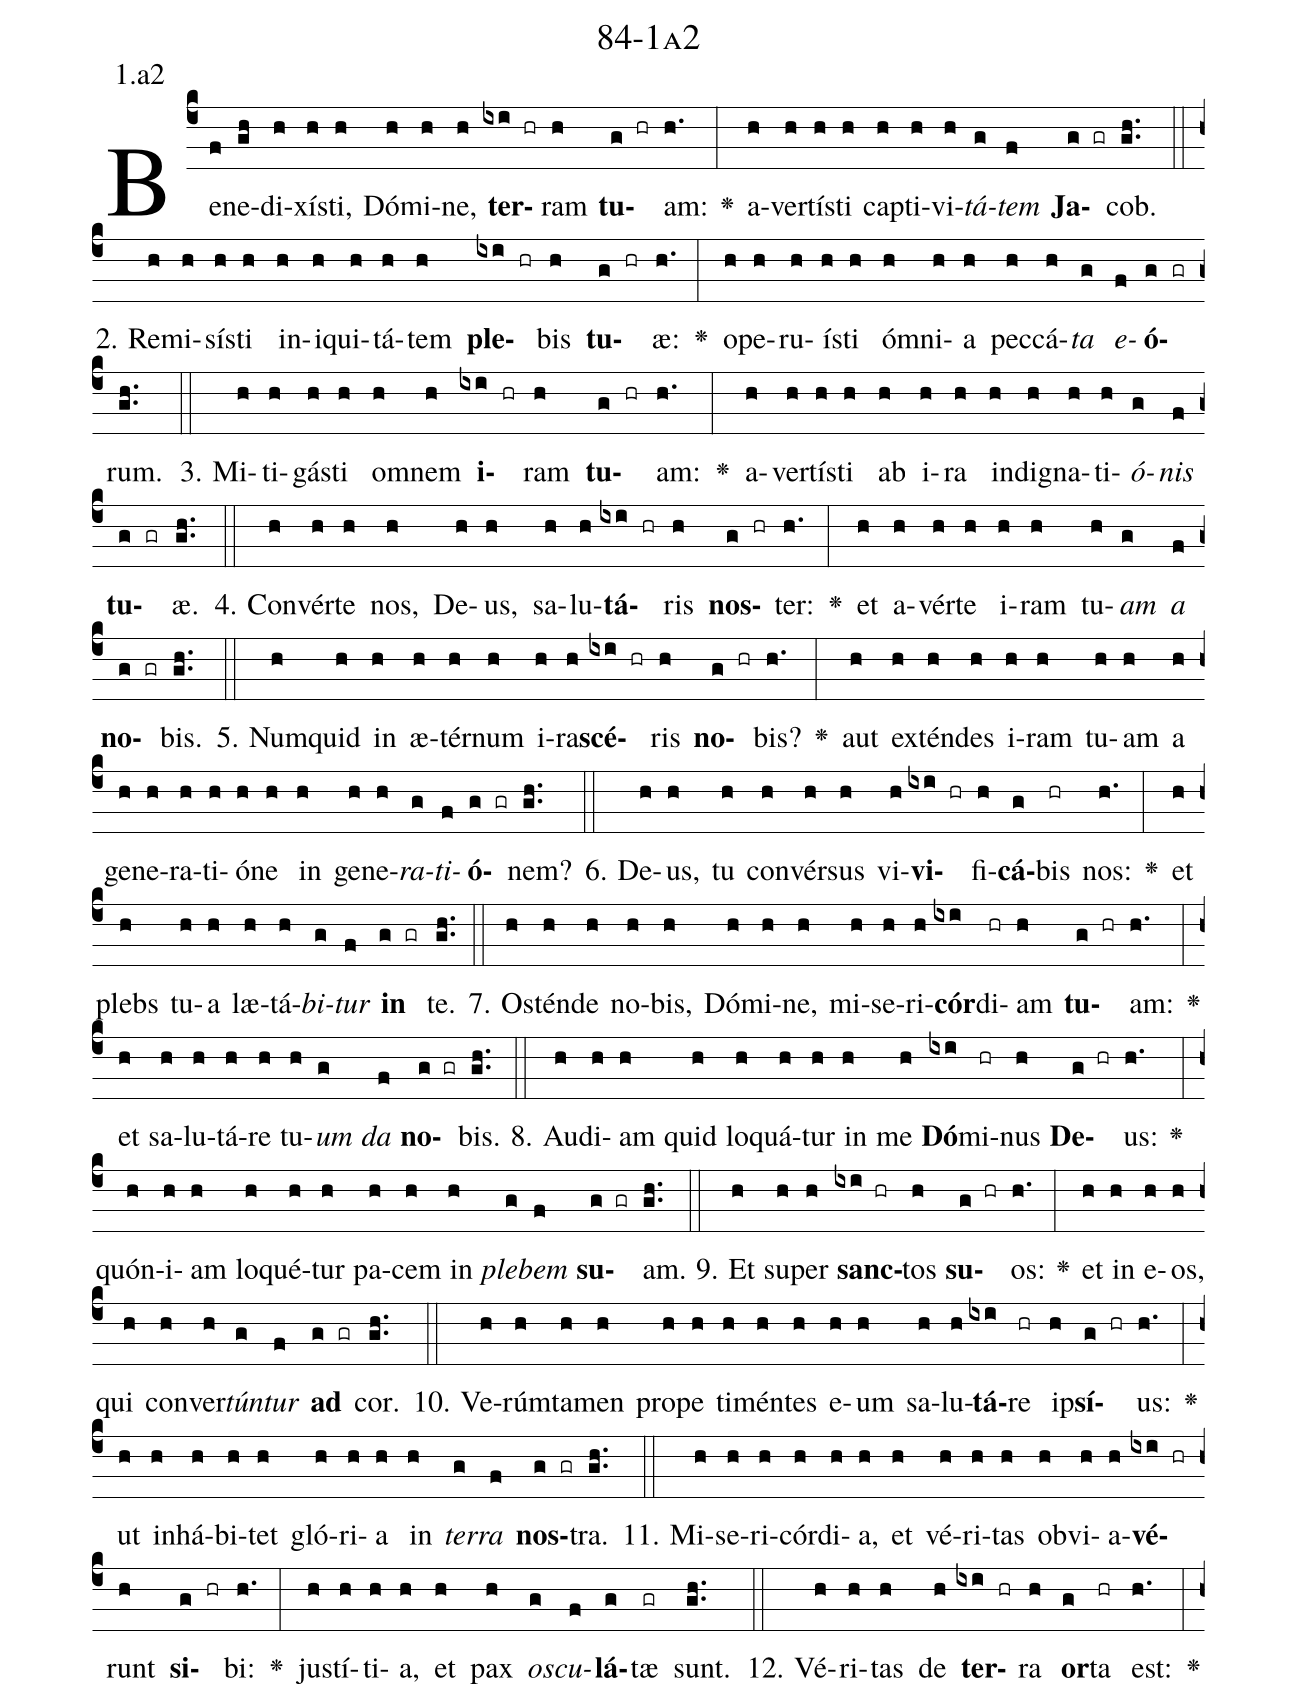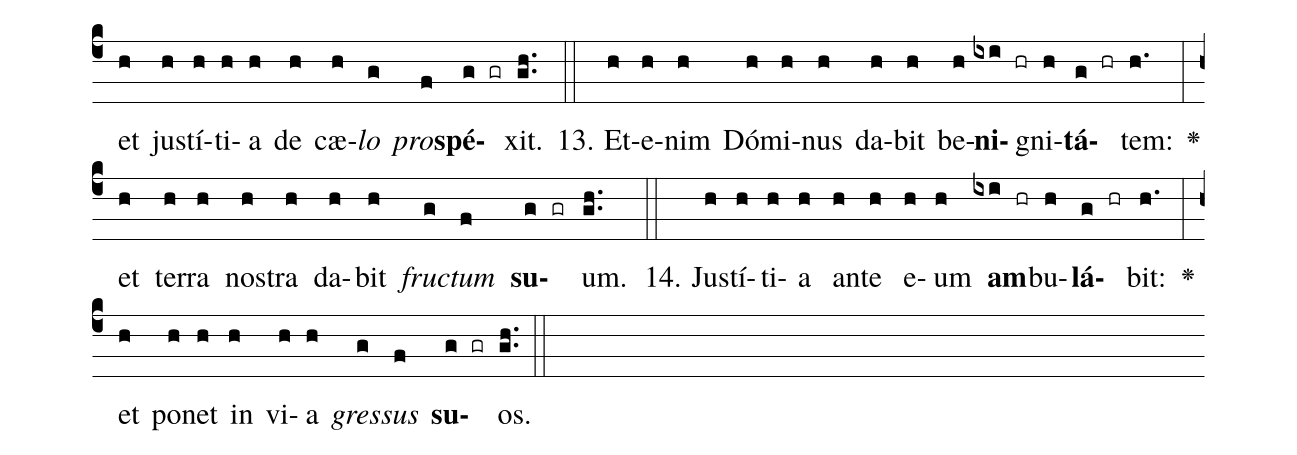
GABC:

name: 84-1a2;
annotation: 1.a2;
%%
(c4)Be(f)ne(gh)di(h)xís(h)ti,(h) Dó(h)mi(h)ne,(h) <b>ter</b>(ixi hr)ram(h) <b>tu</b>(g hr)am:(h.) <v>\greheightstar</v>(:) a(h)ver(h)tís(h)ti(h) cap(h)ti(h)vi(h)<i>tá</i>(g)<i>tem</i>(f) <b>Ja</b>(g gr)cob.(gh..) (::)
2. Re(h)mi(h)sís(h)ti(h) in(h)i(h)qui(h)tá(h)tem(h) <b>ple</b>(ixi hr)bis(h) <b>tu</b>(g hr)æ:(h.) <v>\greheightstar</v>(:) o(h)pe(h)ru(h)ís(h)ti(h) óm(h)ni(h)a(h) pec(h)cá(h)<i>ta</i>(g) <i>e</i>(f)<b>ó</b>(g gr)rum.(gh..) (::)
3. Mi(h)ti(h)gás(h)ti(h) om(h)nem(h) <b>i</b>(ixi hr)ram(h) <b>tu</b>(g hr)am:(h.) <v>\greheightstar</v>(:) a(h)ver(h)tís(h)ti(h) ab(h) i(h)ra(h) in(h)di(h)gna(h)ti(h)<i>ó</i>(g)<i>nis</i>(f) <b>tu</b>(g gr)æ.(gh..) (::)
4. Con(h)vér(h)te(h) nos,(h) De(h)us,(h) sa(h)lu(h)<b>tá</b>(ixi hr)ris(h) <b>nos</b>(g hr)ter:(h.) <v>\greheightstar</v>(:) et(h) a(h)vér(h)te(h) i(h)ram(h) tu(h)<i>am</i>(g) <i>a</i>(f) <b>no</b>(g gr)bis.(gh..) (::)
5. Num(h)quid(h) in(h) æ(h)tér(h)num(h) i(h)ra(h)<b>scé</b>(ixi hr)ris(h) <b>no</b>(g hr)bis?(h.) <v>\greheightstar</v>(:) aut(h) ex(h)tén(h)des(h) i(h)ram(h) tu(h)am(h) a(h) ge(h)ne(h)ra(h)ti(h)ó(h)ne(h) in(h) ge(h)ne(h)<i>ra</i>(g)<i>ti</i>(f)<b>ó</b>(g gr)nem?(gh..) (::)
6. De(h)us,(h) tu(h) con(h)vér(h)sus(h) vi(h)<b>vi</b>(ixi hr)fi(h)<b>cá</b>(g)bis(hr) nos:(h.) <v>\greheightstar</v>(:) et(h) plebs(h) tu(h)a(h) læ(h)tá(h)<i>bi</i>(g)<i>tur</i>(f) <b>in</b>(g gr) te.(gh..) (::)
7. Os(h)tén(h)de(h) no(h)bis,(h) Dó(h)mi(h)ne,(h) mi(h)se(h)ri(h)<b>cór</b>(ixi)di(hr)am(h) <b>tu</b>(g hr)am:(h.) <v>\greheightstar</v>(:) et(h) sa(h)lu(h)tá(h)re(h) tu(h)<i>um</i>(g) <i>da</i>(f) <b>no</b>(g gr)bis.(gh..) (::)
8. Au(h)di(h)am(h) quid(h) lo(h)quá(h)tur(h) in(h) me(h) <b>Dó</b>(ixi)mi(hr)nus(h) <b>De</b>(g hr)us:(h.) <v>\greheightstar</v>(:) quón(h)i(h)am(h) lo(h)qué(h)tur(h) pa(h)cem(h) in(h) <i>ple</i>(g)<i>bem</i>(f) <b>su</b>(g gr)am.(gh..) (::)
9. Et(h) su(h)per(h) <b>sanc</b>(ixi hr)tos(h) <b>su</b>(g hr)os:(h.) <v>\greheightstar</v>(:) et(h) in(h) e(h)os,(h) qui(h) con(h)ver(h)<i>tún</i>(g)<i>tur</i>(f) <b>ad</b>(g gr) cor.(gh..) (::)
10. Ve(h)rúm(h)ta(h)men(h) pro(h)pe(h) ti(h)mén(h)tes(h) e(h)um(h) sa(h)lu(h)<b>tá</b>(ixi)re(hr) ip(h)<b>sí</b>(g hr)us:(h.) <v>\greheightstar</v>(:) ut(h) in(h)há(h)bi(h)tet(h) gló(h)ri(h)a(h) in(h) <i>ter</i>(g)<i>ra</i>(f) <b>nos</b>(g gr)tra.(gh..) (::)
11. Mi(h)se(h)ri(h)cór(h)di(h)a,(h) et(h) vé(h)ri(h)tas(h) ob(h)vi(h)a(h)<b>vé</b>(ixi hr)runt(h) <b>si</b>(g hr)bi:(h.) <v>\greheightstar</v>(:) jus(h)tí(h)ti(h)a,(h) et(h) pax(h) <i>os</i>(g)<i>cu</i>(f)<b>lá</b>(g)tæ(gr) sunt.(gh..) (::)
12. Vé(h)ri(h)tas(h) de(h) <b>ter</b>(ixi hr)ra(h) <b>or</b>(g)ta(hr) est:(h.) <v>\greheightstar</v>(:) et(h) jus(h)tí(h)ti(h)a(h) de(h) cæ(h)<i>lo</i>(g) <i>pro</i>(f)<b>spé</b>(g gr)xit.(gh..) (::)
13. Et(h)e(h)nim(h) Dó(h)mi(h)nus(h) da(h)bit(h) be(h)<b>ni</b>(ixi hr)gni(h)<b>tá</b>(g hr)tem:(h.) <v>\greheightstar</v>(:) et(h) ter(h)ra(h) nos(h)tra(h) da(h)bit(h) <i>fruc</i>(g)<i>tum</i>(f) <b>su</b>(g gr)um.(gh..) (::)
14. Jus(h)tí(h)ti(h)a(h) an(h)te(h) e(h)um(h) <b>am</b>(ixi hr)bu(h)<b>lá</b>(g hr)bit:(h.) <v>\greheightstar</v>(:) et(h) po(h)net(h) in(h) vi(h)a(h) <i>gres</i>(g)<i>sus</i>(f) <b>su</b>(g gr)os.(gh..) (::)
